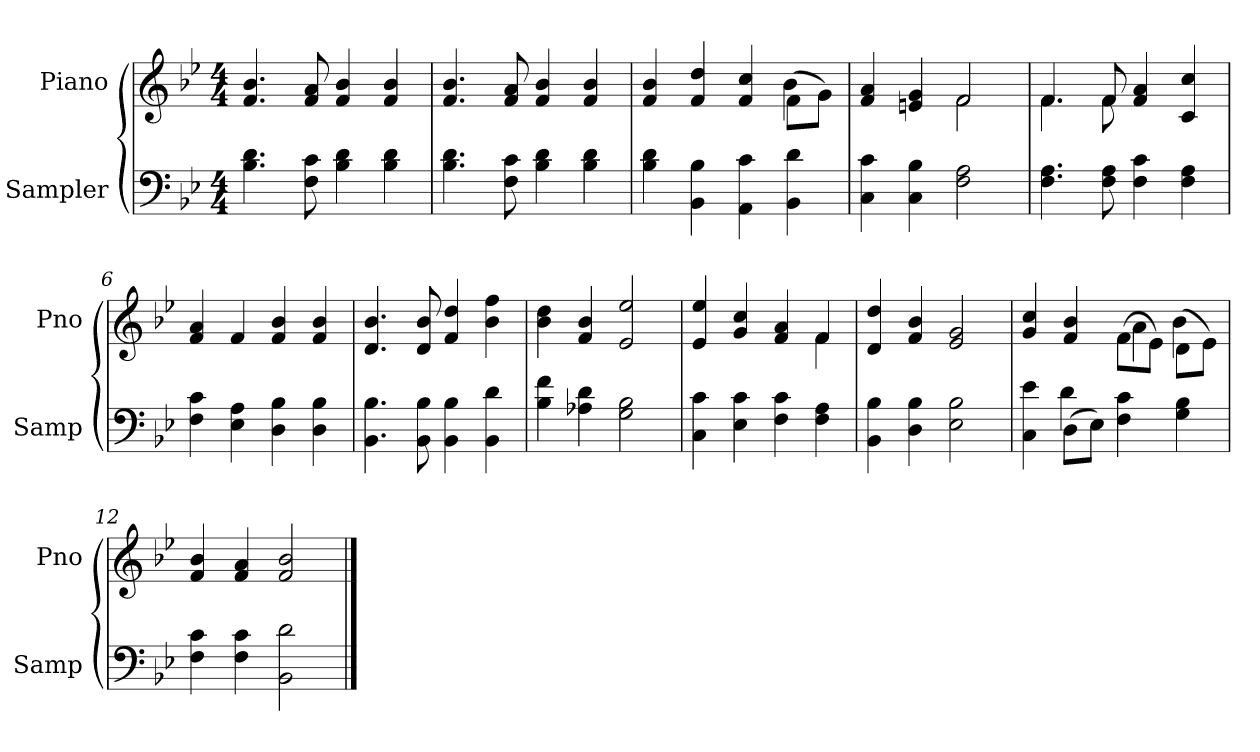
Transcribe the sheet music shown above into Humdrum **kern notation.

**kern	**kern
*part2	*part1
*staff2	*staff1
*I"Sampler	*I"Piano
*I'Samp	*I'Pno
*clefF4	*clefG2
*k[b-e-]	*k[b-e-]
*B-:	*B-:
*M4/4	*M4/4
=1	=1
4.B- 4.d	4.f 4.b-
8F 8c	8f 8a
4B- 4d	4f 4b-
4B- 4d	4f 4b-
=2	=2
4.B- 4.d	4.f 4.b-
8F 8c	8f 8a
4B- 4d	4f 4b-
4B- 4d	4f 4b-
=3	=3
*	*^
4B- 4d	4f 4b-	2.ryy
4BB- 4B-	4f 4dd	.
4AA 4c	4f 4cc	.
4BB- 4d	(8f\L	4b-
.	8g\J)	.
=4	=4	=4
4C 4c	4f 4a	2ryy
4C 4B-	4en 4g	.
2F 2A	2f/	2f
=5	=5	=5
4.F 4.A	4.f/	4.f
8F 8A	8f/	8f
4F 4c	4f 4a	2ryy
4F 4A	4c 4cc	.
*	*v	*v
=6	=6
4F 4c	4f 4a
4E- 4A	4f
4D 4B-	4f 4b-
4D 4B-	4f 4b-
=7	=7
4.BB- 4.B-	4.d 4.b-
8BB- 8B-	8d 8b-
4BB- 4B-	4f 4dd
4BB- 4d	4b- 4ff
=8	=8
4B- 4f	4b- 4dd
4A-X 4d	4f 4b-
2G 2B-	2e- 2ee-
=9	=9
*	*^
4C 4c	4e- 4ee-	2.ryy
4E- 4c	4g 4cc	.
4F 4c	4f 4a	.
4F 4A	4f/	4f
*	*v	*v
=10	=10
4BB- 4B-	4d 4dd
4D 4B-	4f 4b-
2E- 2B-	2e- 2g
=11	=11
*^	*^
4C 4e-	4ryy	4g 4cc	2ryy
(8D\L	4d	4f 4b-	.
8E-\J)	.	.	.
4F 4c	2ryy	(8f\L	4a
.	.	8e-\J)	.
4G 4B-	.	(8d\L	4b-
.	.	8e-\J)	.
*v	*v	*	*
*	*v	*v
=12	=12
4F 4c	4f 4b-
4F 4c	4f 4a
2BB- 2d	2f 2b-
==	==
*-	*-
